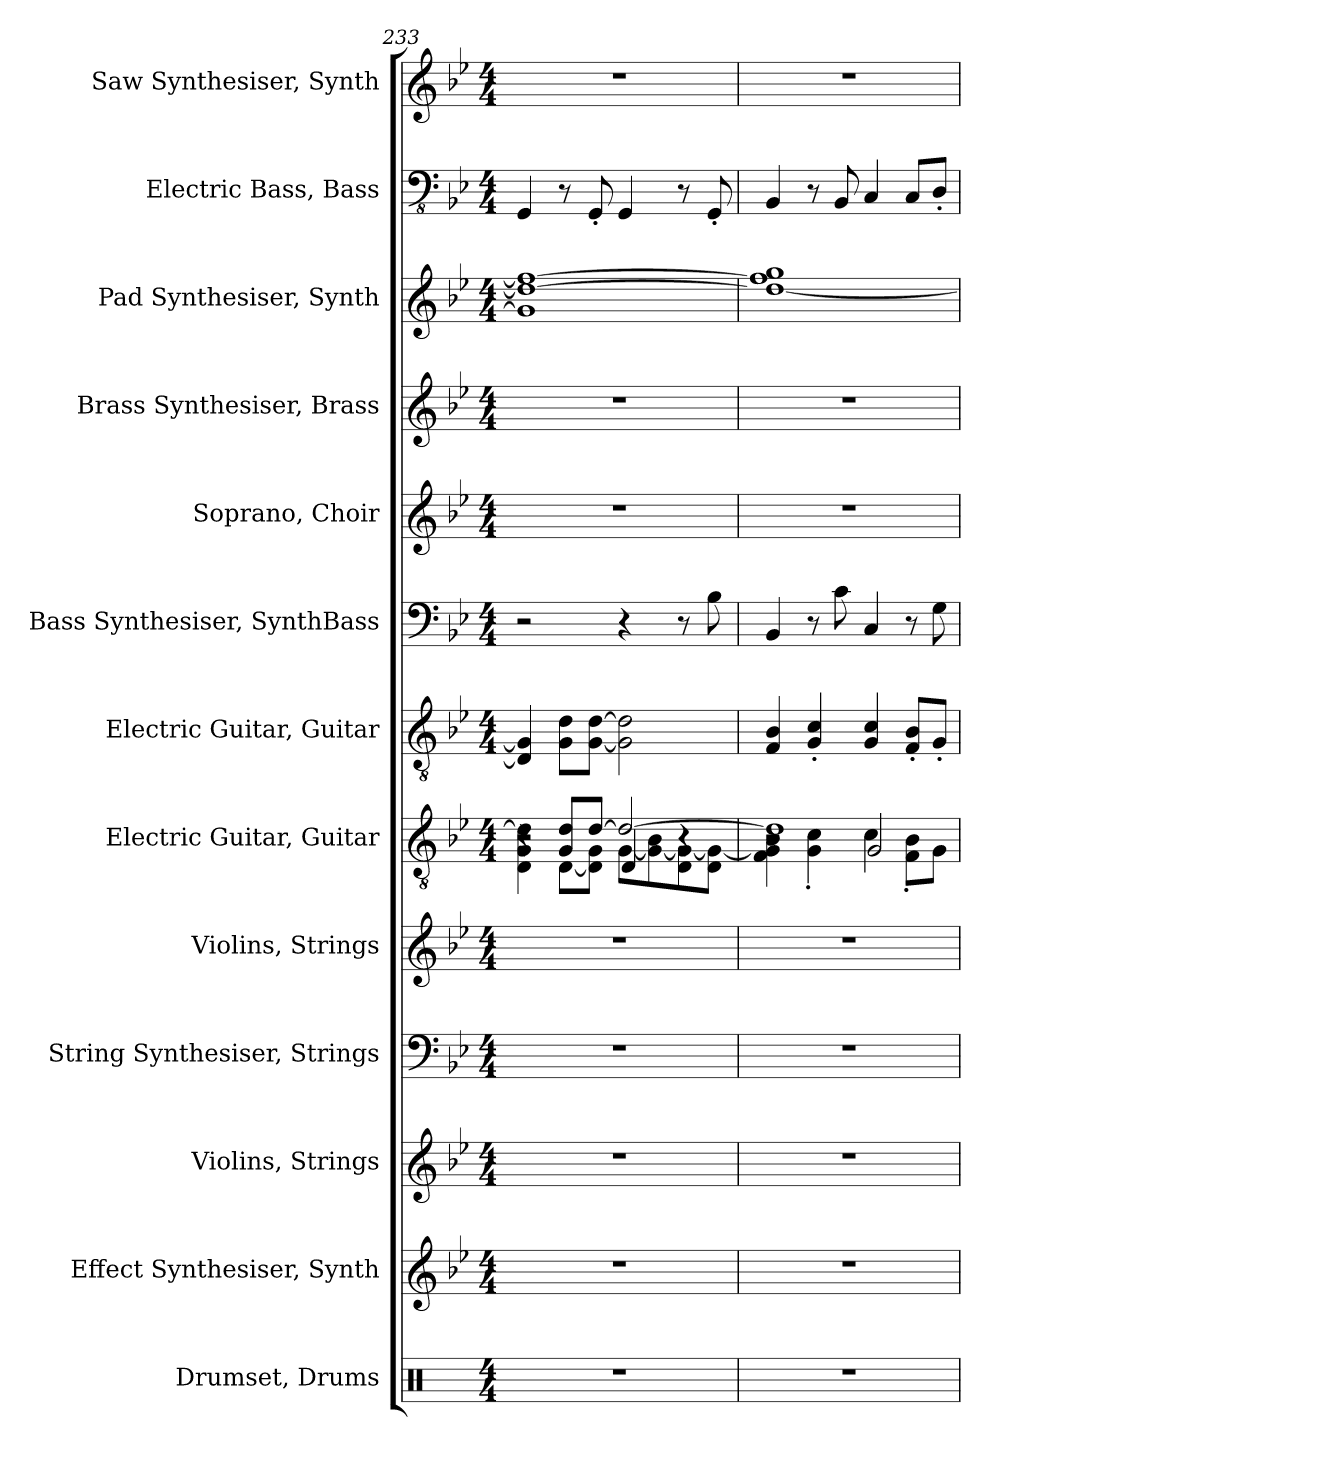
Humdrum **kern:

**kern	**kern	**kern	**kern	**kern	**kern	**kern	**kern	**kern	**kern	**kern	**kern	**kern
*part13	*part12	*part11	*part10	*part9	*part8	*part7	*part6	*part5	*part4	*part3	*part2	*part1
*staff13	*staff12	*staff11	*staff10	*staff9	*staff8	*staff7	*staff6	*staff5	*staff4	*staff3	*staff2	*staff1
*I"Drumset, Drums	*I"Effect Synthesiser, Synth	*I"Violins, Strings	*I"String Synthesiser, Strings	*I"Violins, Strings	*I"Electric Guitar, Guitar	*I"Electric Guitar, Guitar	*I"Bass Synthesiser, SynthBass	*I"Soprano, Choir	*I"Brass Synthesiser, Brass	*I"Pad Synthesiser, Synth	*I"Electric Bass, Bass	*I"Saw Synthesiser, Synth
*I'Drs.	*I'Synth.	*I'Vlns.	*I'Synth.	*I'Vlns.	*I'El. Guit.	*I'El. Guit.	*I'Synth.	*I'S.	*I'Synth.	*I'Synth.	*I'El. B.	*I'Synth.
!!LO:PB:g=z
*clefX	*clefG2	*clefG2	*clefF4	*clefG2	*clefGv2	*clefGv2	*clefF4	*clefG2	*clefG2	*clefG2	*clefFv4	*clefG2
*k[]	*k[b-e-]	*k[b-e-]	*k[b-e-]	*k[b-e-]	*k[b-e-]	*k[b-e-]	*k[b-e-]	*k[b-e-]	*k[b-e-]	*k[b-e-]	*k[b-e-]	*k[b-e-]
*M4/4	*M4/4	*M4/4	*M4/4	*M4/4	*M4/4	*M4/4	*M4/4	*M4/4	*M4/4	*M4/4	*M4/4	*M4/4
=233	=233	=233	=233	=233	=233	=233	=233	=233	=233	=233	=233	=233
*	*	*	*	*	*^	*	*	*	*	*^	*	*
*	*	*	*	*	*	*^	*	*	*	*	*	*	*	*
1r	1r	1r	1r	1r	4r	4D\ 4G\ 4d\]	2r	4D/] 4G/]	2r	1r	1r	1dd_ 1ff_	1g]	4GGG/	1r
.	.	.	.	.	8G/ 8d/L	[8D\L	.	8G\ 8d\L	.	.	.	.	.	8r	.
.	.	.	.	.	[8d/J	8D\] 8G\J	.	[8G\ [8d\J	.	.	.	.	.	8GGG'/	.
.	.	.	.	.	2d/_	[8G\L	4D/	2G\] 2d\]	4r	.	.	.	.	4GGG/	.
.	.	.	.	.	.	8G\_ 8B-\	.	.	.	.	.	.	.	.	.
.	.	.	.	.	.	8D\ 8G\_	4r	.	8r	.	.	.	.	8r	.
.	.	.	.	.	.	8D\ 8G\_J	.	.	8B-\	.	.	.	.	8GGG'/	.
*	*	*	*	*	*	*	*	*	*	*	*	*v	*v	*	*
=234	=234	=234	=234	=234	=234	=234	=234	=234	=234	=234	=234	=234	=234	=234
1r	1r	1r	1r	1r	1d]	4F\ 4G\] 4B-\	2r	4F/ 4B-/	4BB-/	1r	1r	1dd_ 1ff] 1gg	4BBB-/	1r
.	.	.	.	.	.	4G\' 4c\'	.	4G/' 4c/'	8r	.	.	.	8r	.
.	.	.	.	.	.	.	.	.	8c\	.	.	.	8BBB-/	.
.	.	.	.	.	.	4c\	2G/	4G/ 4c/	4C/	.	.	.	4CC/	.
.	.	.	.	.	.	8F\' 8B-\'L	.	8F/' 8B-/'L	8r	.	.	.	8CC/L	.
.	.	.	.	.	.	8G\J	.	8G'/J	8G\	.	.	.	8DD'/J	.
*	*	*	*	*	*v	*v	*v	*	*	*	*	*	*	*
=	=	=	=	=	=	=	=	=	=	=	=	=
*-	*-	*-	*-	*-	*-	*-	*-	*-	*-	*-	*-	*-
